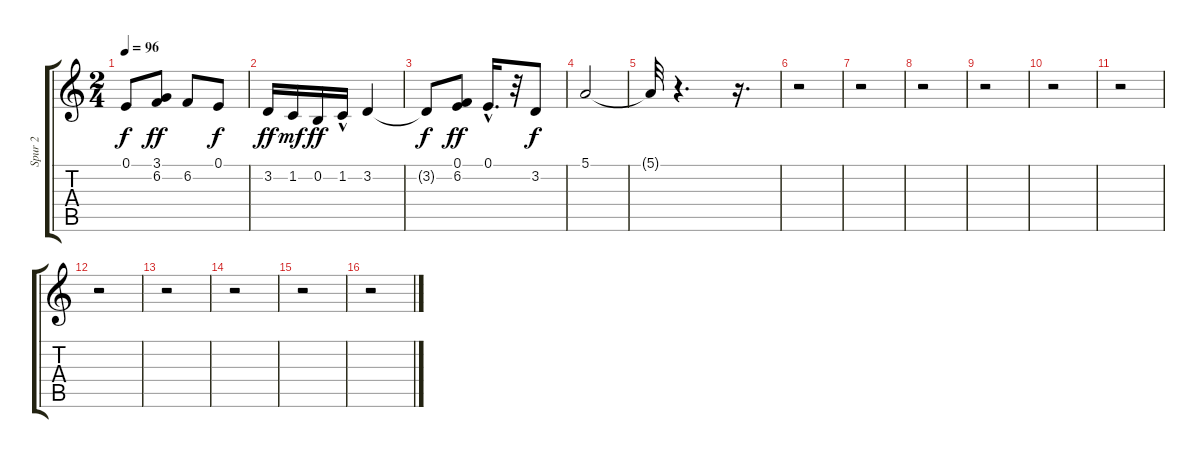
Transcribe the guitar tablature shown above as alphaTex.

\track ("Spur 2" "Spur 2") {instrument accordion}
\staff {score tabs}
\tuning (E4 B3 G3 D3 A2 E2) {hide}
\ts (2 4)
\tempo 96
\clef g2
\ks c
0.1{t}.8{dy f} (3.1 6.2).8{dy ff} 6.2.8 0.1.8{dy f} |
3.2.16{dy ff} 1.2.16{dy mf} 0.2.16{dy ff} 1.2{hac}.16 3.2.4 |
3.2{t}.8{dy f} (0.1 6.2).8{dy ff} 0.1{hac}.16{d} r.32 3.2.8{dy f} |
5.1.2 |
5.1{t}.32 r.4{d} r.16{d} |
r.2 |
r.2 |
r.2 |
r.2 |
r.2 |
r.2 |
r.2 |
r.2 |
r.2 |
r.2 |
r.2
